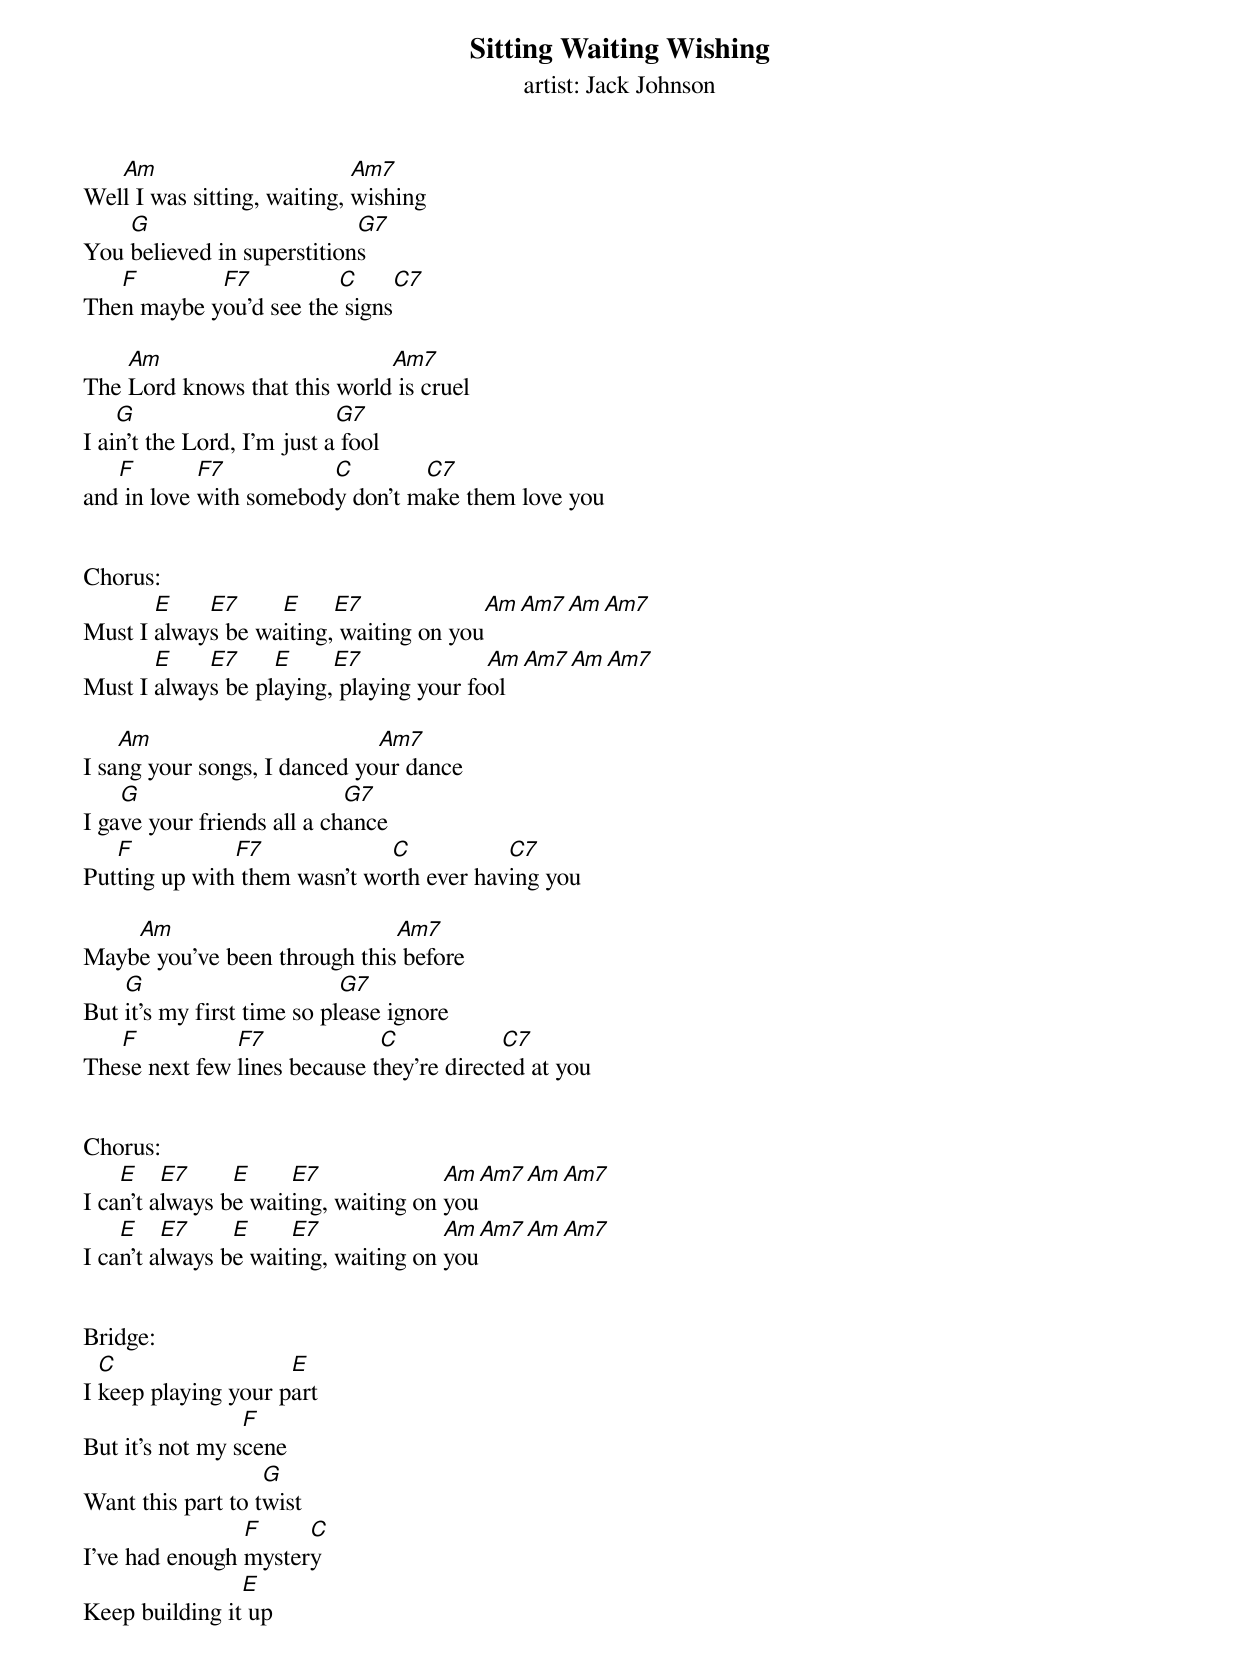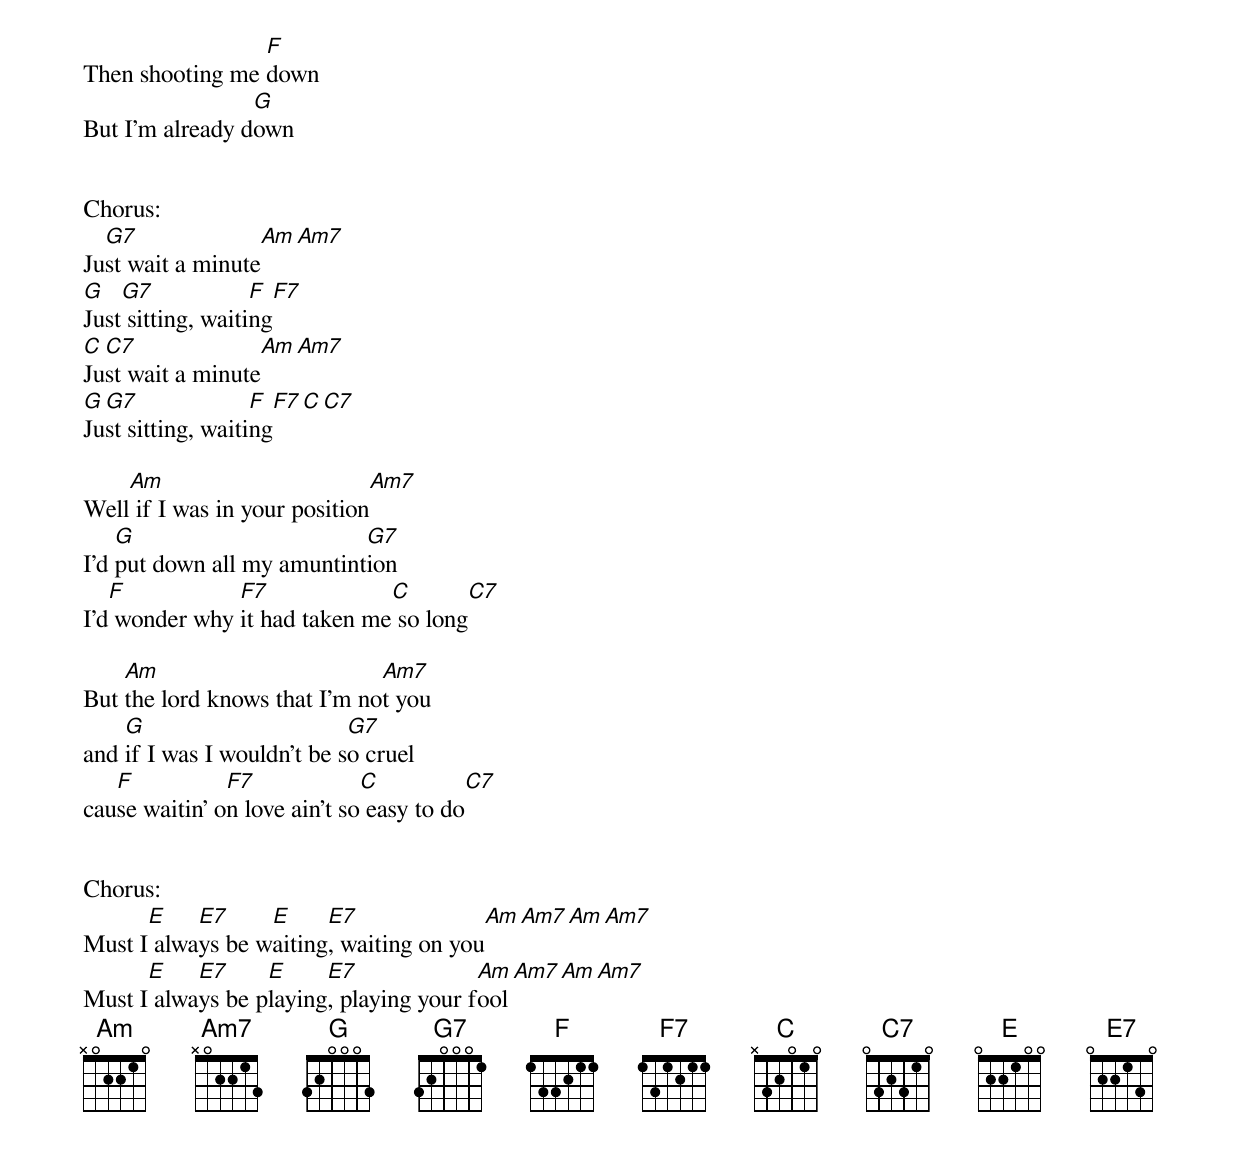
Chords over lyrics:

Sitting Waiting Wishing
artist: Jack Johnson


   Am                        Am7
Well I was sitting, waiting, wishing
    G                       G7
You believed in superstitions
   F        F7          C        C7
Then maybe you'd see the signs

    Am                        Am7
The Lord knows that this world is cruel
    G                       G7
I ain't the Lord, I'm just a fool
   F        F7          C        C7
and in love with somebody don't make them love you


Chorus:
       E    E7     E     E7              Am  Am7 Am  Am7
Must I always be waiting, waiting on you
       E    E7     E     E7              Am  Am7 Am  Am7
Must I always be playing, playing your fool

    Am                        Am7
I sang your songs, I danced your dance
    G                       G7
I gave your friends all a chance
   F           F7             C           C7
Putting up with them wasn't worth ever having you

    Am                        Am7
Maybe you've been through this before
    G                       G7
But it's my first time so please ignore
   F           F7             C            C7
These next few lines because they're directed at you


Chorus:
    E    E7     E     E7              Am  Am7 Am  Am7
I can't always be waiting, waiting on you
    E    E7     E     E7              Am  Am7 Am  Am7
I can't always be waiting, waiting on you


Bridge:
  C                  E
I keep playing your part
                 F
But it's not my scene
                   G
Want this part to twist
                F     C
I've had enough mystery
                E
Keep building it up
                 F
Then shooting me down
                 G
But I'm already down


Chorus:
  G7               Am Am7
Just wait a minute
G   G7             F  F7
Just sitting, waiting
C C7               Am Am7
Just wait a minute
G G7               F  F7     C C7
Just sitting, waiting

    Am                        Am7
Well if I was in your position
    G                       G7
I'd put down all my amuntintion
   F           F7             C            C7
I'd wonder why it had taken me so long

    Am                        Am7
But the lord knows that I'm not you
    G                       G7
and if I was I wouldn't be so cruel
   F           F7             C            C7
cause waitin' on love ain't so easy to do


Chorus:
      E    E7     E     E7              Am  Am7 Am  Am7
Must I always be waiting, waiting on you
      E    E7     E     E7              Am  Am7 Am  Am7
Must I always be playing, playing your fool
